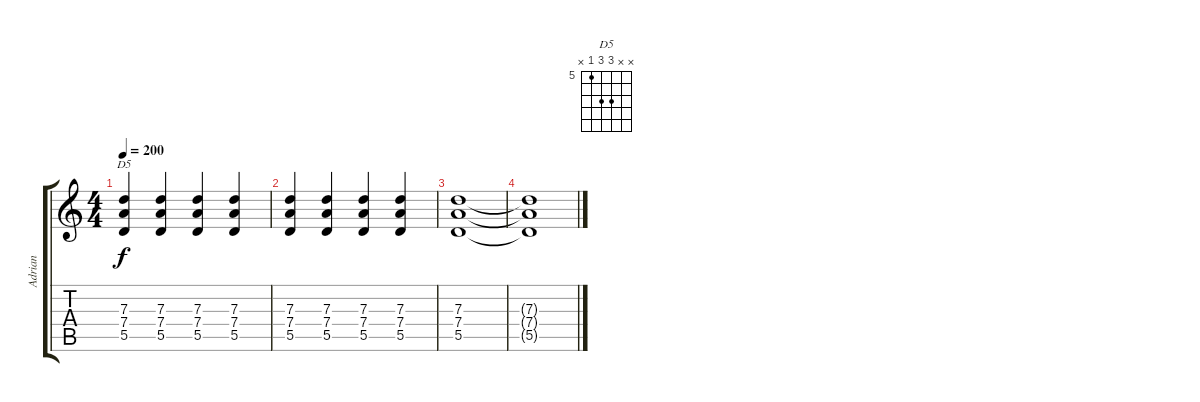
\track ("Adrian" "Adrian") {instrument distortionguitar}
\staff {score tabs}
\tuning (E4 B3 G3 D3 A2 E2) {hide}
\chord ("D5" x x 7 7 5 x) {firstfret 5}
\ts (4 4)
\tempo 200
\clef g2
\ks c
(7.3 7.4 5.5).4{ch "D5" dy f} (7.3 7.4 5.5).4 (7.3 7.4 5.5).4 (7.3 7.4 5.5).4 |
(7.3 7.4 5.5).4 (7.3 7.4 5.5).4 (7.3 7.4 5.5).4 (7.3 7.4 5.5).4 |
(7.3 7.4 5.5).1 |
(7.3{t} 7.4{t} 5.5{t}).1
